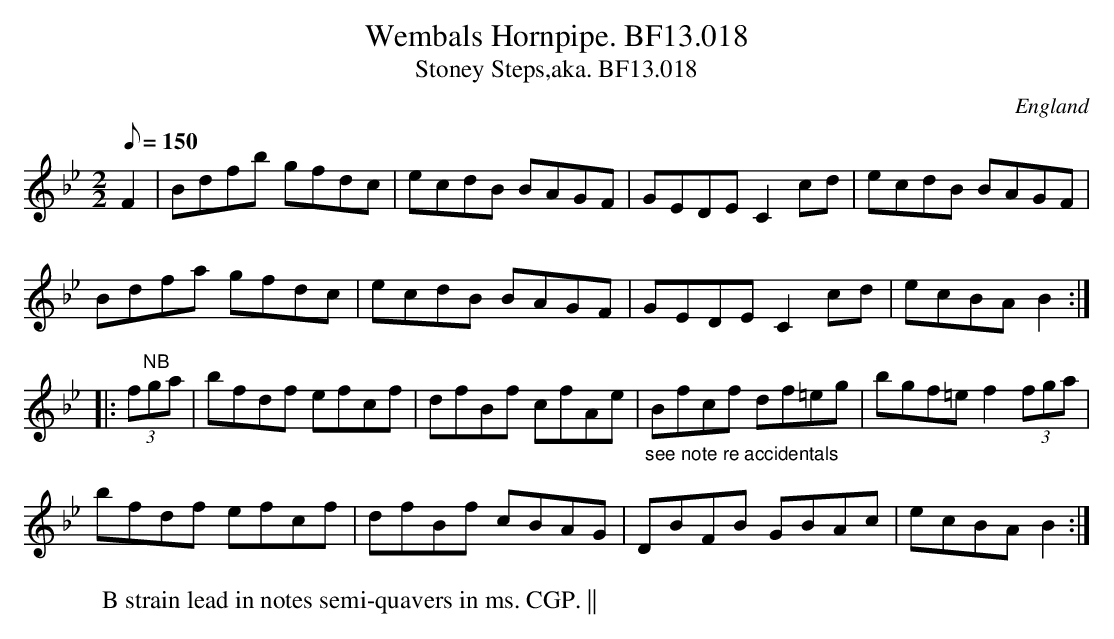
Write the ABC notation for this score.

X:1
T:Wembals Hornpipe. BF13.018
T:Stoney Steps,aka. BF13.018
L:1/8
M:2/2
O:England
Q:150
K:Bb major
F2|Bdfb gfdc|ecdB BAGF|GEDE C2cd|ecdB BAGF|!
Bdfa gfdc|ecdB BAGF|GEDE C2cd|ecBA B2:|!
|: (3f"^NB"ga|bfdf efcf|dfBf cfAe|\
"_see note re accidentals"Bfcf df=eg|\
bgf=e f2(3fga|!
bfdf efcf|dfBf cBAG|DBFB GBAc|ecBAB2:|
W:B strain lead in notes semi-quavers in ms. CGP. ||
